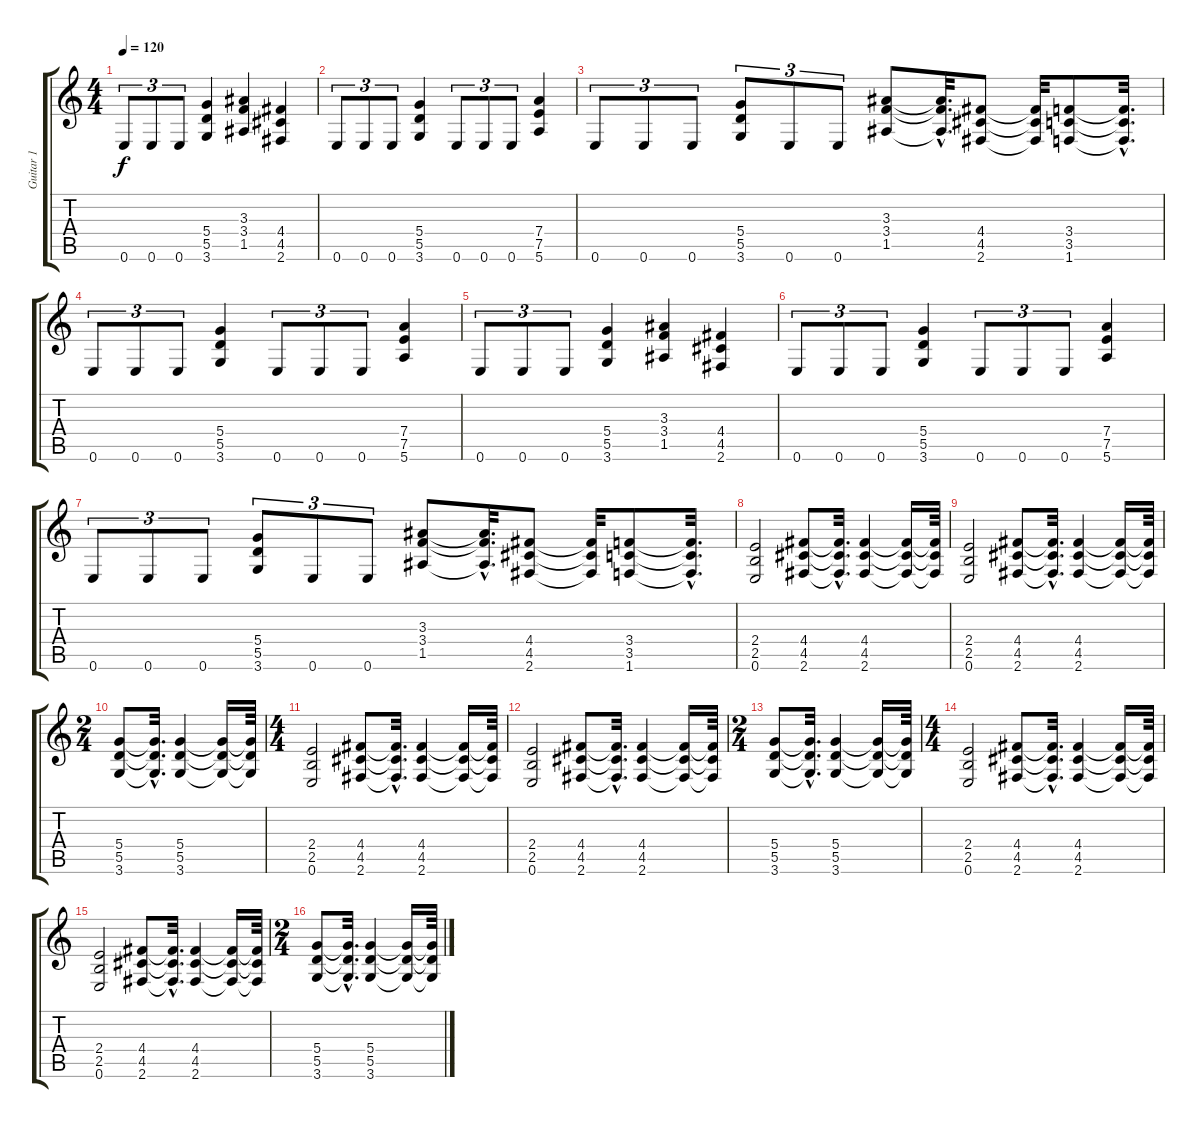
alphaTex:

\track ("Guitar 1" "Guitar 1") {instrument distortionguitar}
\staff {score tabs}
\tuning (E4 B3 G3 D3 A2 E2) {hide}
\ts (4 4)
\tempo 120
\clef g2
\ks c
0.6.8{tu (3 2) dy f} 0.6.8{tu (3 2)} 0.6.8{tu (3 2)} (5.4 5.5 3.6).4 (3.3 3.4 1.5).4 (4.4 4.5 2.6).4 |
0.6.8{tu (3 2)} 0.6.8{tu (3 2)} 0.6.8{tu (3 2)} (5.4 5.5 3.6).4 0.6.8{tu (3 2)} 0.6.8{tu (3 2)} 0.6.8{tu (3 2)} (7.4 7.5 5.6).4 |
0.6.8{tu (3 2)} 0.6.8{tu (3 2)} 0.6.8{tu (3 2)} (5.4 5.5 3.6).8{tu (3 2)} 0.6.8{tu (3 2)} 0.6.8{tu (3 2)} (3.3 3.4 1.5).8 (3.3{hac t} 3.4{hac t} 1.5{hac t}).32{d} (4.4 4.5 2.6).8 (4.4{t} 4.5{t} 2.6{t}).32 (3.4 3.5 1.6).8 (3.4{hac t} 3.5{hac t} 1.6{hac t}).32{d} |
0.6.8{tu (3 2)} 0.6.8{tu (3 2)} 0.6.8{tu (3 2)} (5.4 5.5 3.6).4 0.6.8{tu (3 2)} 0.6.8{tu (3 2)} 0.6.8{tu (3 2)} (7.4 7.5 5.6).4 |
0.6.8{tu (3 2)} 0.6.8{tu (3 2)} 0.6.8{tu (3 2)} (5.4 5.5 3.6).4 (3.3 3.4 1.5).4 (4.4 4.5 2.6).4 |
0.6.8{tu (3 2)} 0.6.8{tu (3 2)} 0.6.8{tu (3 2)} (5.4 5.5 3.6).4 0.6.8{tu (3 2)} 0.6.8{tu (3 2)} 0.6.8{tu (3 2)} (7.4 7.5 5.6).4 |
0.6.8{tu (3 2)} 0.6.8{tu (3 2)} 0.6.8{tu (3 2)} (5.4 5.5 3.6).8{tu (3 2)} 0.6.8{tu (3 2)} 0.6.8{tu (3 2)} (3.3 3.4 1.5).8 (3.3{hac t} 3.4{hac t} 1.5{hac t}).32{d} (4.4 4.5 2.6).8 (4.4{t} 4.5{t} 2.6{t}).32 (3.4 3.5 1.6).8 (3.4{hac t} 3.5{hac t} 1.6{hac t}).32{d} |
(2.4 2.5 0.6).2 (4.4 4.5 2.6).8 (4.4{hac t} 4.5{hac t} 2.6{hac t}).32{d} (4.4 4.5 2.6).4 (4.4{t} 4.5{t} 2.6{t}).16 (4.4{t} 4.5{t} 2.6{t}).64 |
(2.4 2.5 0.6).2 (4.4 4.5 2.6).8 (4.4{hac t} 4.5{hac t} 2.6{hac t}).32{d} (4.4 4.5 2.6).4 (4.4{t} 4.5{t} 2.6{t}).16 (4.4{t} 4.5{t} 2.6{t}).64 |
\ts (2 4)
(5.4 5.5 3.6).8 (5.4{hac t} 5.5{hac t} 3.6{hac t}).32{d} (5.4 5.5 3.6).4 (5.4{t} 5.5{t} 3.6{t}).16 (5.4{t} 5.5{t} 3.6{t}).64 |
\ts (4 4)
(2.4 2.5 0.6).2 (4.4 4.5 2.6).8 (4.4{hac t} 4.5{hac t} 2.6{hac t}).32{d} (4.4 4.5 2.6).4 (4.4{t} 4.5{t} 2.6{t}).16 (4.4{t} 4.5{t} 2.6{t}).64 |
(2.4 2.5 0.6).2 (4.4 4.5 2.6).8 (4.4{hac t} 4.5{hac t} 2.6{hac t}).32{d} (4.4 4.5 2.6).4 (4.4{t} 4.5{t} 2.6{t}).16 (4.4{t} 4.5{t} 2.6{t}).64 |
\ts (2 4)
(5.4 5.5 3.6).8 (5.4{hac t} 5.5{hac t} 3.6{hac t}).32{d} (5.4 5.5 3.6).4 (5.4{t} 5.5{t} 3.6{t}).16 (5.4{t} 5.5{t} 3.6{t}).64 |
\ts (4 4)
(2.4 2.5 0.6).2 (4.4 4.5 2.6).8 (4.4{hac t} 4.5{hac t} 2.6{hac t}).32{d} (4.4 4.5 2.6).4 (4.4{t} 4.5{t} 2.6{t}).16 (4.4{t} 4.5{t} 2.6{t}).64 |
(2.4 2.5 0.6).2 (4.4 4.5 2.6).8 (4.4{hac t} 4.5{hac t} 2.6{hac t}).32{d} (4.4 4.5 2.6).4 (4.4{t} 4.5{t} 2.6{t}).16 (4.4{t} 4.5{t} 2.6{t}).64 |
\ts (2 4)
(5.4 5.5 3.6).8 (5.4{hac t} 5.5{hac t} 3.6{hac t}).32{d} (5.4 5.5 3.6).4 (5.4{t} 5.5{t} 3.6{t}).16 (5.4{t} 5.5{t} 3.6{t}).64
